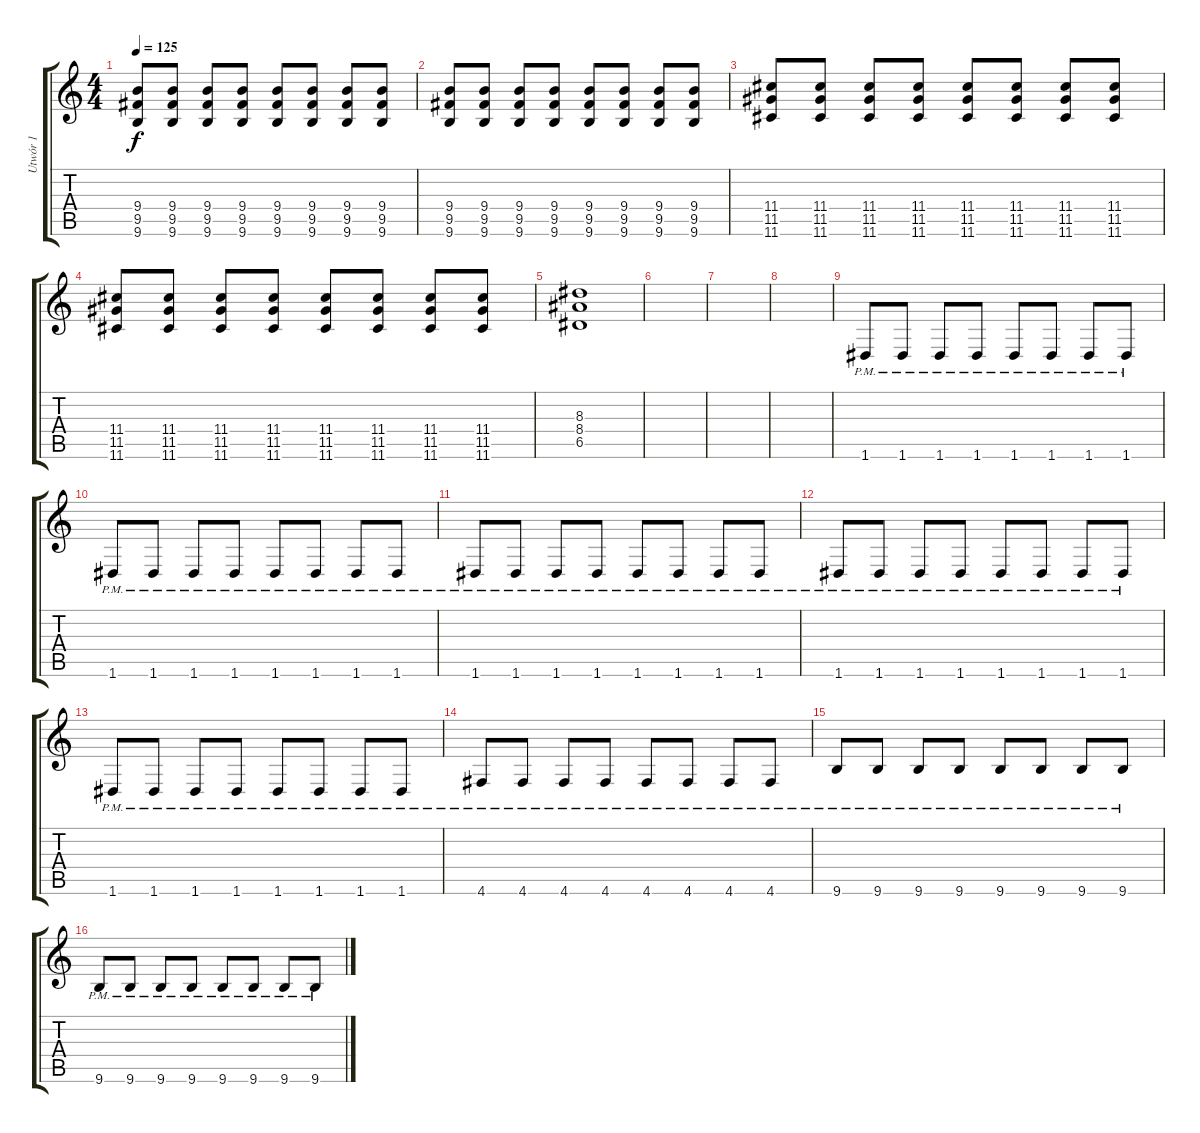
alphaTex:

\track ("Utwór 1" "Utwór 1") {instrument overdrivenguitar}
\staff {score tabs}
\tuning (E4 B3 G3 D3 A2 D2) {hide}
\ts (4 4)
\tempo 125
\clef g2
\ks c
(9.4 9.5 9.6).8{dy f} (9.4 9.5 9.6).8 (9.4 9.5 9.6).8 (9.4 9.5 9.6).8 (9.4 9.5 9.6).8 (9.4 9.5 9.6).8 (9.4 9.5 9.6).8 (9.4 9.5 9.6).8 |
(9.4 9.5 9.6).8 (9.4 9.5 9.6).8 (9.4 9.5 9.6).8 (9.4 9.5 9.6).8 (9.4 9.5 9.6).8 (9.4 9.5 9.6).8 (9.4 9.5 9.6).8 (9.4 9.5 9.6).8 |
(11.4 11.5 11.6).8 (11.4 11.5 11.6).8 (11.4 11.5 11.6).8 (11.4 11.5 11.6).8 (11.4 11.5 11.6).8 (11.4 11.5 11.6).8 (11.4 11.5 11.6).8 (11.4 11.5 11.6).8 |
(11.4 11.5 11.6).8 (11.4 11.5 11.6).8 (11.4 11.5 11.6).8 (11.4 11.5 11.6).8 (11.4 11.5 11.6).8 (11.4 11.5 11.6).8 (11.4 11.5 11.6).8 (11.4 11.5 11.6).8 |
(8.3 8.4 6.5).1 |
|
|
|
1.6{pm}.8 1.6{pm}.8 1.6{pm}.8 1.6{pm}.8 1.6{pm}.8 1.6{pm}.8 1.6{pm}.8 1.6{pm}.8 |
1.6{pm}.8 1.6{pm}.8 1.6{pm}.8 1.6{pm}.8 1.6{pm}.8 1.6{pm}.8 1.6{pm}.8 1.6{pm}.8 |
1.6{pm}.8 1.6{pm}.8 1.6{pm}.8 1.6{pm}.8 1.6{pm}.8 1.6{pm}.8 1.6{pm}.8 1.6{pm}.8 |
1.6{pm}.8 1.6{pm}.8 1.6{pm}.8 1.6{pm}.8 1.6{pm}.8 1.6{pm}.8 1.6{pm}.8 1.6{pm}.8 |
1.6{pm}.8 1.6{pm}.8 1.6{pm}.8 1.6{pm}.8 1.6{pm}.8 1.6{pm}.8 1.6{pm}.8 1.6{pm}.8 |
4.6{pm}.8 4.6{pm}.8 4.6{pm}.8 4.6{pm}.8 4.6{pm}.8 4.6{pm}.8 4.6{pm}.8 4.6{pm}.8 |
9.6{pm}.8 9.6{pm}.8 9.6{pm}.8 9.6{pm}.8 9.6{pm}.8 9.6{pm}.8 9.6{pm}.8 9.6{pm}.8 |
9.6{pm}.8 9.6{pm}.8 9.6{pm}.8 9.6{pm}.8 9.6{pm}.8 9.6{pm}.8 9.6{pm}.8 9.6{pm}.8
